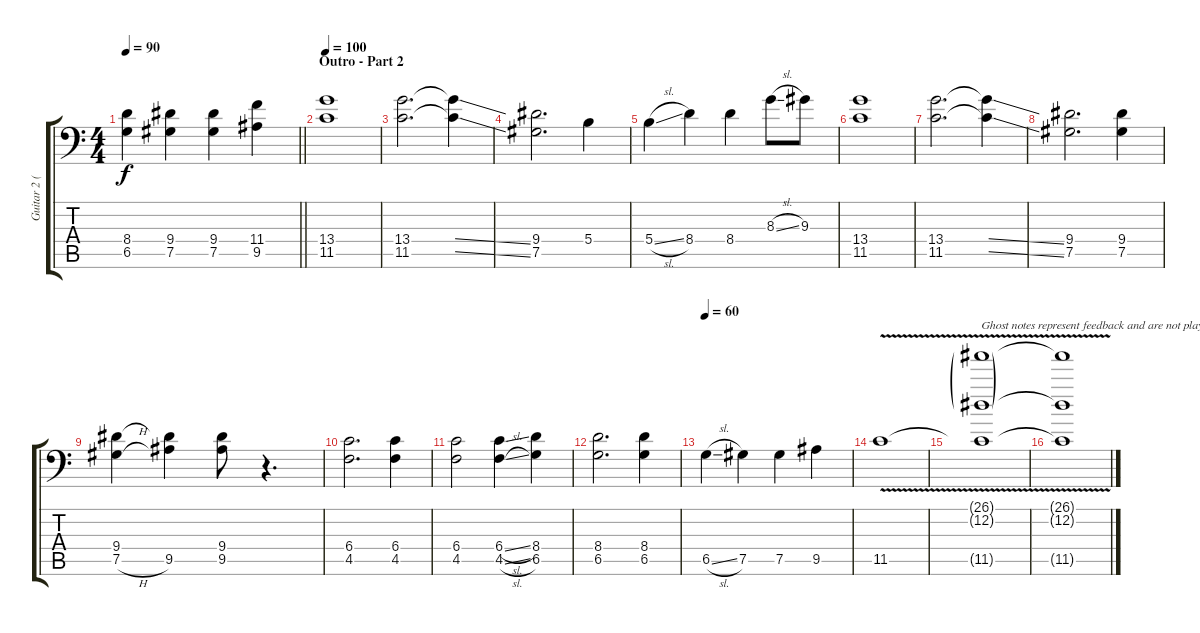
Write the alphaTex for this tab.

\track ("Guitar 2 (Distortion)" "Guitar 2 (") {instrument distortionguitar}
\staff {score tabs}
\tuning (Ab3 Eb3 B2 Gb2 Db2 Ab1) {hide}
\ts (4 4)
\tempo 90
\clef f4
\barLineRight lightlight
\ks c
(8.4 6.5).4{dy f volume 12 balance 8} (9.4 7.5).4 (9.4 7.5).4 (11.4 9.5).4 |
\section ("" "Outro - Part 2")
\tempo 100
(13.4 11.5).1 |
(13.4 11.5).2{d} (13.4{ss t} 11.5{ss t}).4 |
(9.4 7.5).2{d} 5.4.4 |
5.4{sl}.4 8.4.4 8.4.4 8.3{sl}.8 9.3.8 |
(13.4 11.5).1 |
(13.4 11.5).2{d} (13.4{ss t} 11.5{ss t}).4 |
(9.4 7.5).2{d} (9.4 7.5).4 |
(9.4 7.5{h}).4 (9.4{t} 9.5).4 (9.4 9.5).8 r.4{d} |
(6.4 4.5).2{d} (6.4 4.5).4 |
(6.4 4.5).2 (6.4{sl} 4.5{sl}).4 (8.4 6.5).4 |
(8.4 6.5).2{d} (8.4 6.5).4 |
\tempo 60
6.5{sl}.4 7.5.4 7.5.4 9.5.4 |
11.5{v}.1{volume 0} |
(26.1{v g} 12.2{v g} 11.5{t}).1{txt "Ghost notes represent feedback and are not played"} |
(26.1{t} 12.2{t} 11.5{t}).1
